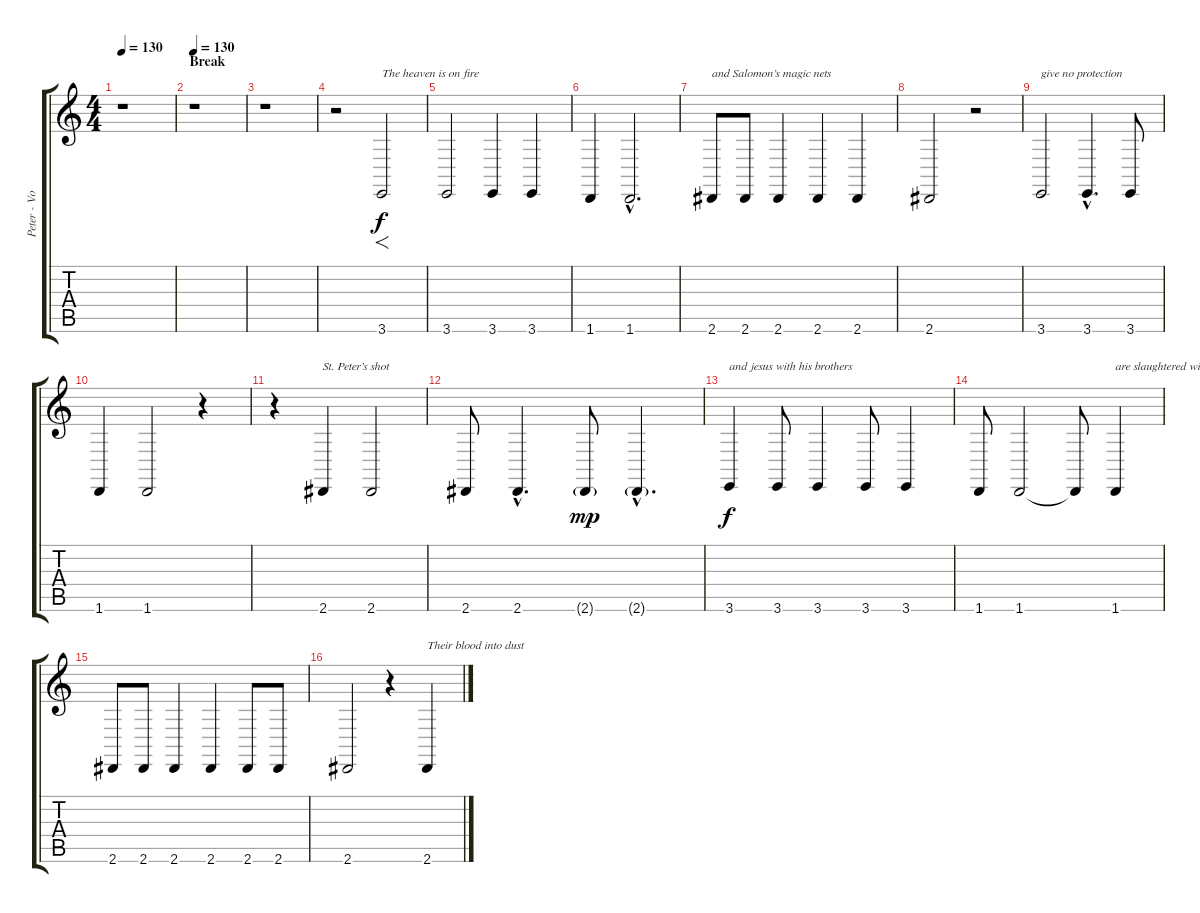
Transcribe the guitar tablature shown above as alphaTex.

\track ("Peter - Vocals" "Peter - Vo") {instrument cello}
\staff {score tabs}
\tuning (Eb4 Bb3 Gb3 Db3 Ab2 Db2) {hide}
\ts (4 4)
\tempo 130
\clef g2
\ks c
r.1{dy f} |
\section ("" "Break")
\tempo 130
r.1 |
r.1 |
r.2 3.6.2{f txt "The heaven is on fire" volume 16 balance 8 instrument cello} |
3.6.2 3.6.4 3.6.4 |
1.6.4 1.6{hac}.2{d} |
2.6.8{txt "and Salomon’s magic nets"} 2.6.8 2.6.4 2.6.4 2.6.4 |
2.6.2 r.2 |
3.6.2{txt "give no protection"} 3.6{hac}.4{d} 3.6.8 |
1.6.4 1.6.2 r.4 |
r.4 2.6.4{txt "St. Peter’s shot"} 2.6.2 |
2.6.8 2.6{hac}.4{d} 2.6{g}.8{dy mp} 2.6{g hac}.4{d} |
3.6.4{txt "and jesus with his brothers" dy f} 3.6.8 3.6.4 3.6.8 3.6.4 |
1.6.8 1.6.2 1.6{t}.8 1.6.4{txt "are slaughtered with no mercy"} |
2.6.8 2.6.8 2.6.4 2.6.4 2.6.8 2.6.8 |
2.6.2 r.4 2.6.4{txt "Their blood into dust"}
